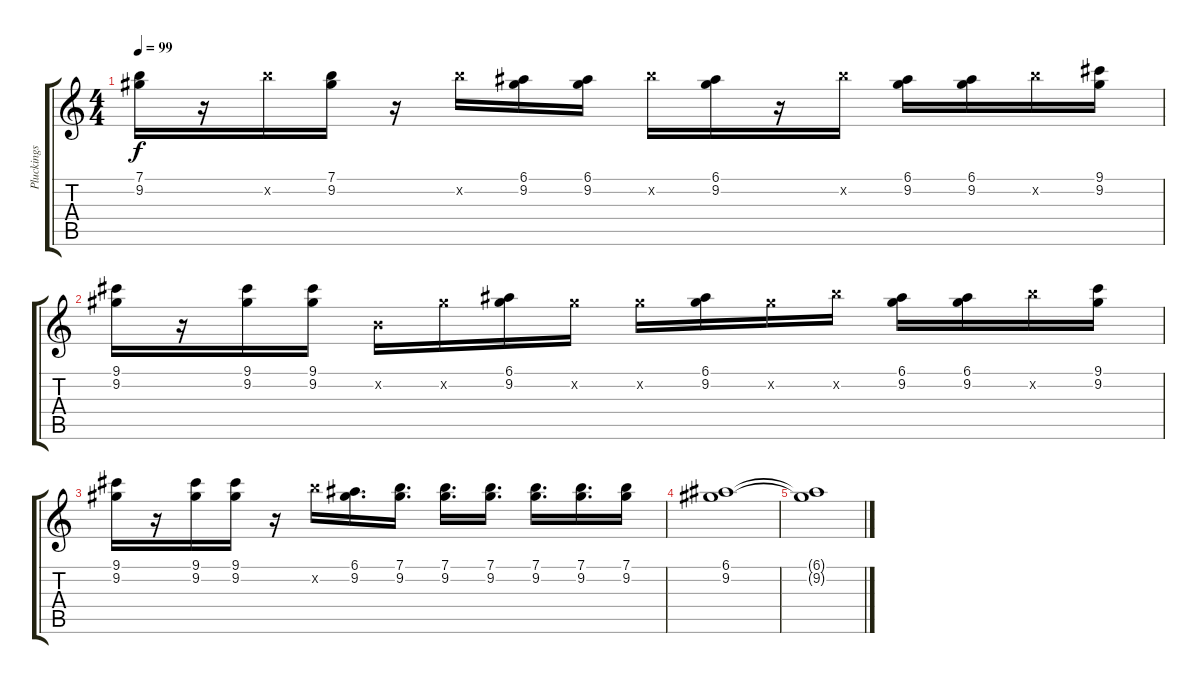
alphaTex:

\track ("Pluckings" "Pluckings") {instrument electricguitarclean}
\staff {score tabs}
\tuning (E4 B3 G3 D3 A2 E2) {hide}
\ts (4 4)
\tempo 99
\clef g2
\ks c
(7.1 9.2).16{dy f} r.16 12.2{x}.16 (7.1 9.2).16 r.16 12.2{x}.16 (6.1 9.2).16 (6.1 9.2).16 12.2{x}.16 (6.1 9.2).16 r.16 12.2{x}.16 (6.1 9.2).16 (6.1 9.2).16 12.2{x}.16 (9.1 9.2).16 |
(9.1 9.2).16 r.16 (9.1 9.2).16 (9.1 9.2).16 0.2{x}.16 9.2{x}.16 (6.1 9.2).16 9.2{x}.16 9.2{x}.16 (6.1 9.2).16 9.2{x}.16 12.2{x}.16 (6.1 9.2).16 (6.1 9.2).16 12.2{x}.16 (9.1 9.2).16 |
(9.1 9.2).16 r.16 (9.1 9.2).16 (9.1 9.2).16 r.16 12.2{x}.16 (6.1 9.2).16{d} (7.1 9.2).16{d} (7.1 9.2).16{d} (7.1 9.2).16{d} (7.1 9.2).16{d} (7.1 9.2).16{d} (7.1 9.2).16 |
(6.1 9.2).1 |
(6.1{t} 9.2{t}).1
